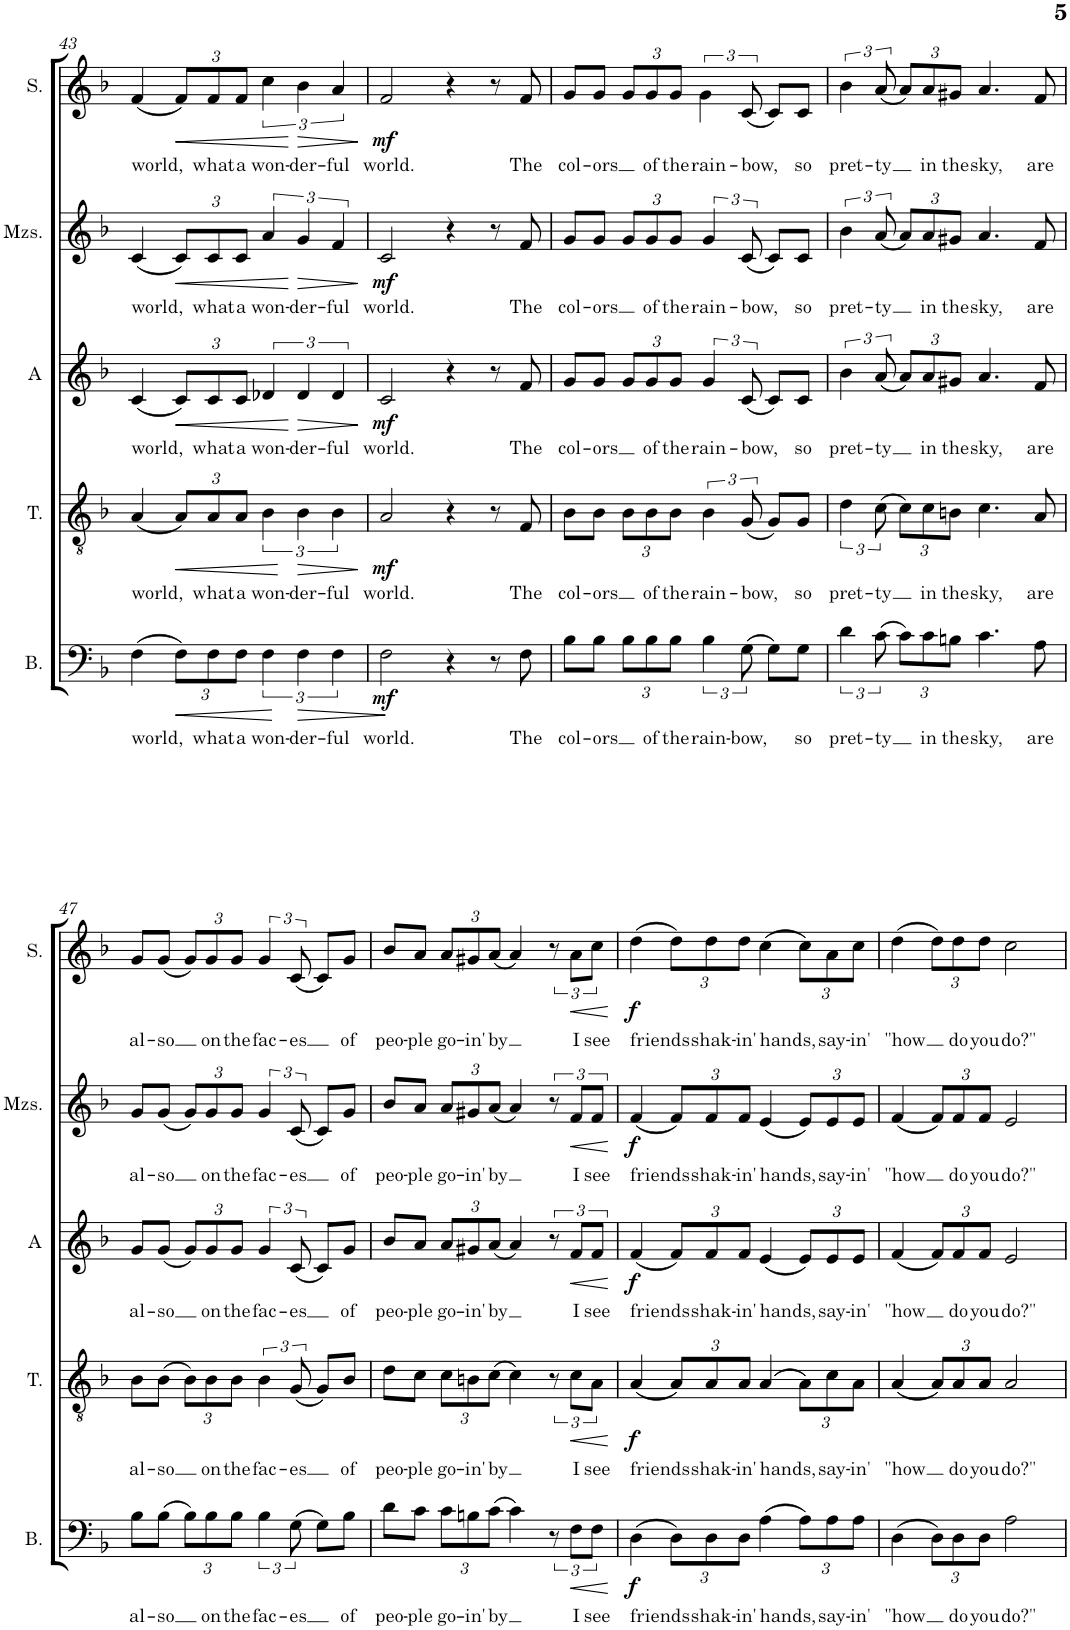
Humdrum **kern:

**kern	**text	**dynam	**kern	**text	**dynam	**kern	**text	**dynam	**kern	**text	**dynam	**kern	**text	**dynam
*part5	*part5	*part5	*part4	*part4	*part4	*part3	*part3	*part3	*part2	*part2	*part2	*part1	*part1	*part1
*staff5	*staff5	*staff5	*staff4	*staff4	*staff4	*staff3	*staff3	*staff3	*staff2	*staff2	*staff2	*staff1	*staff1	*staff1
*I"Bass	*	*	*I"Ténor	*	*	*I"A	*	*	*I"Mezzo-soprano	*	*	*I"Soprano	*	*
*I'B.	*	*	*I'T.	*	*	*I'A	*	*	*I'Mzs.	*	*	*I'S.	*	*
!!LO:PB:g=z
*clefF4	*	*	*clefGv2	*	*	*clefG2	*	*	*clefG2	*	*	*clefG2	*	*
*k[b-]	*	*	*k[b-]	*	*	*k[b-]	*	*	*k[b-]	*	*	*k[b-]	*	*
*M4/4	*	*	*M4/4	*	*	*M4/4	*	*	*M4/4	*	*	*M4/4	*	*
=43	=43	=43	=43	=43	=43	=43	=43	=43	=43	=43	=43	=43	=43	=43
!	!LO:LY:b	!	!	!LO:LY:b	!	!	!LO:LY:b	!	!	!LO:LY:b	!	!	!LO:LY:b	!
(4F\	world,	.	(4A/	world,	.	(4c/	world,	.	(4c/	world,	.	(4f/	world,	.
*Xbrackettup	*	*	*	*	*	*	*	*	*	*	*	*	*	*
!	!	!LO:HP:b	!	!	!	!	!	!	!	!	!	!	!	!
*	*	*	*Xbrackettup	*	*	*	*	*	*	*	*	*	*	*
!	!	!	!	!	!LO:HP:b	!	!	!	!	!	!	!	!	!
*	*	*	*	*	*	*Xbrackettup	*	*	*	*	*	*	*	*
!	!	!	!	!	!	!	!	!LO:HP:b	!	!	!	!	!	!
*	*	*	*	*	*	*	*	*	*Xbrackettup	*	*	*	*	*
!	!	!	!	!	!	!	!	!	!	!	!LO:HP:b	!	!	!
*	*	*	*	*	*	*	*	*	*	*	*	*Xbrackettup	*	*
!	!	!	!	!	!	!	!	!	!	!	!	!	!	!LO:HP:b
12F\L)	.	<	12A/L)	.	<	12c/L)	.	<	12c/L)	.	<	12f/L)	.	<
!	!LO:LY:b	!	!	!LO:LY:b	!	!	!LO:LY:b	!	!	!LO:LY:b	!	!	!LO:LY:b	!
12F\	what	.	12A/	what	.	12c/	what	.	12c/	what	.	12f/	what	.
!	!LO:LY:b	!	!	!LO:LY:b	!	!	!LO:LY:b	!	!	!LO:LY:b	!	!	!LO:LY:b	!
12F\J	a	.	12A/J	a	.	12c/J	a	.	12c/J	a	.	12f/J	a	.
*brackettup	*	*	*	*	*	*	*	*	*	*	*	*	*	*
!	!LO:LY:b	!	!	!	!	!	!	!	!	!	!	!	!	!
*	*	*	*brackettup	*	*	*	*	*	*	*	*	*	*	*
!	!	!	!	!LO:LY:b	!	!	!	!	!	!	!	!	!	!
*	*	*	*	*	*	*brackettup	*	*	*	*	*	*	*	*
!	!	!	!	!	!	!	!LO:LY:b	!	!	!	!	!	!	!
*	*	*	*	*	*	*	*	*	*brackettup	*	*	*	*	*
!	!	!	!	!	!	!	!	!	!	!LO:LY:b	!	!	!	!
*	*	*	*	*	*	*	*	*	*	*	*	*brackettup	*	*
!	!	!	!	!	!	!	!	!	!	!	!	!	!LO:LY:b	!
6F\	won-	.	6B-\	won-	.	6d-X/	won-	.	6a/	won-	.	6cc\	won-	.
!	!LO:LY:b	!LO:HP:n=1:b	!	!LO:LY:b	!LO:HP:n=1:b	!	!LO:LY:b	!LO:HP:n=1:b	!	!LO:LY:b	!LO:HP:n=1:b	!	!LO:LY:b	!LO:HP:n=1:b
6F\	-der-	[ >	6B-\	-der-	[ >	6d-/	-der-	[ >	6g/	-der-	[ >	6b-\	-der-	[ >
!	!LO:LY:b	!	!	!LO:LY:b	!	!	!LO:LY:b	!	!	!LO:LY:b	!	!	!LO:LY:b	!
6F\	-ful	.	6B-\	-ful	.	6d-/	-ful	.	6f/	-ful	.	6a/	-ful	.
.	.	.	.	.	]	.	.	]	.	.	]	.	.	]
=44	=44	=44	=44	=44	=44	=44	=44	=44	=44	=44	=44	=44	=44	=44
!	!LO:LY:b	!LO:DY:b	!	!LO:LY:b	!LO:DY:b	!	!LO:LY:b	!LO:DY:b	!	!LO:LY:b	!LO:DY:b	!	!LO:LY:b	!LO:DY:b
2F\	world.	mf	2A/	world.	mf	2c/	world.	mf	2c/	world.	mf	2f/	world.	mf
4r	.	]	4r	.	.	4r	.	.	4r	.	.	4r	.	.
8r	.	.	8r	.	.	8r	.	.	8r	.	.	8r	.	.
!	!LO:LY:b	!	!	!LO:LY:b	!	!	!LO:LY:b	!	!	!LO:LY:b	!	!	!LO:LY:b	!
8F\	The	.	8F/	The	.	8f/	The	.	8f/	The	.	8f/	The	.
=45	=45	=45	=45	=45	=45	=45	=45	=45	=45	=45	=45	=45	=45	=45
!	!LO:LY:b	!	!	!LO:LY:b	!	!	!LO:LY:b	!	!	!LO:LY:b	!	!	!LO:LY:b	!
8B-\L	col-	.	8B-\L	col-	.	8g/L	col-	.	8g/L	col-	.	8g/L	col-	.
!	!LO:LY:b	!	!	!LO:LY:b	!	!	!LO:LY:b	!	!	!LO:LY:b	!	!	!LO:LY:b	!
8B-\J	-ors	.	8B-\J	-ors	.	8g/J	-ors	.	8g/J	-ors	.	8g/J	-ors	.
*Xbrackettup	*	*	*Xbrackettup	*	*	*Xbrackettup	*	*	*Xbrackettup	*	*	*Xbrackettup	*	*
12B-\L	.	.	12B-\L	.	.	12g/L	.	.	12g/L	.	.	12g/L	.	.
!	!LO:LY:b	!	!	!LO:LY:b	!	!	!LO:LY:b	!	!	!LO:LY:b	!	!	!LO:LY:b	!
12B-\	of	.	12B-\	of	.	12g/	of	.	12g/	of	.	12g/	of	.
!	!LO:LY:b	!	!	!LO:LY:b	!	!	!LO:LY:b	!	!	!LO:LY:b	!	!	!LO:LY:b	!
12B-\J	the	.	12B-\J	the	.	12g/J	the	.	12g/J	the	.	12g/J	the	.
*brackettup	*	*	*	*	*	*	*	*	*	*	*	*	*	*
!	!LO:LY:b	!	!	!	!	!	!	!	!	!	!	!	!	!
*	*	*	*brackettup	*	*	*	*	*	*	*	*	*	*	*
!	!	!	!	!LO:LY:b	!	!	!	!	!	!	!	!	!	!
*	*	*	*	*	*	*brackettup	*	*	*	*	*	*	*	*
!	!	!	!	!	!	!	!LO:LY:b	!	!	!	!	!	!	!
*	*	*	*	*	*	*	*	*	*brackettup	*	*	*	*	*
!	!	!	!	!	!	!	!	!	!	!LO:LY:b	!	!	!	!
*	*	*	*	*	*	*	*	*	*	*	*	*brackettup	*	*
!	!	!	!	!	!	!	!	!	!	!	!	!	!LO:LY:b	!
6B-\	rain-	.	6B-\	rain-	.	6g/	rain-	.	6g/	rain-	.	6b-\	rain-	.
!	!LO:LY:b	!	!	!LO:LY:b	!	!	!LO:LY:b	!	!	!LO:LY:b	!	!	!LO:LY:b	!
(12G\	-bow,	.	(12G/	-bow,	.	(12c/	-bow,	.	(12c/	-bow,	.	(12c/	-bow,	.
8G\L)	.	.	8G/L)	.	.	8c/L)	.	.	8c/L)	.	.	8c/L)	.	.
!	!LO:LY:b	!	!	!LO:LY:b	!	!	!LO:LY:b	!	!	!LO:LY:b	!	!	!LO:LY:b	!
8G\J	so	.	8G/J	so	.	8c/J	so	.	8c/J	so	.	8c/J	so	.
=46	=46	=46	=46	=46	=46	=46	=46	=46	=46	=46	=46	=46	=46	=46
!	!LO:LY:b	!	!	!LO:LY:b	!	!	!LO:LY:b	!	!	!LO:LY:b	!	!	!LO:LY:b	!
6d\	pret-	.	6d\	pret-	.	6b-\	pret-	.	6b-\	pret-	.	6b-\	pret-	.
!	!LO:LY:b	!	!	!LO:LY:b	!	!	!LO:LY:b	!	!	!LO:LY:b	!	!	!LO:LY:b	!
(12c\	-ty	.	(12c\	-ty	.	(12a/	-ty	.	(12a/	-ty	.	(12a/	-ty	.
*Xbrackettup	*	*	*Xbrackettup	*	*	*Xbrackettup	*	*	*Xbrackettup	*	*	*Xbrackettup	*	*
12c\L)	.	.	12c\L)	.	.	12a/L)	.	.	12a/L)	.	.	12a/L)	.	.
!	!LO:LY:b	!	!	!LO:LY:b	!	!	!LO:LY:b	!	!	!LO:LY:b	!	!	!LO:LY:b	!
12c\	in	.	12c\	in	.	12a/	in	.	12a/	in	.	12a/	in	.
!	!LO:LY:b	!	!	!LO:LY:b	!	!	!LO:LY:b	!	!	!LO:LY:b	!	!	!LO:LY:b	!
12Bn\J	the	.	12Bn\J	the	.	12g#X/J	the	.	12g#X/J	the	.	12g#X/J	the	.
!	!LO:LY:b	!	!	!LO:LY:b	!	!	!LO:LY:b	!	!	!LO:LY:b	!	!	!LO:LY:b	!
4.c\	sky,	.	4.c\	sky,	.	4.a/	sky,	.	4.a/	sky,	.	4.a/	sky,	.
!	!LO:LY:b	!	!	!LO:LY:b	!	!	!LO:LY:b	!	!	!LO:LY:b	!	!	!LO:LY:b	!
8A\	are	.	8A/	are	.	8f/	are	.	8f/	are	.	8f/	are	.
!!LO:LB:g=z
=47	=47	=47	=47	=47	=47	=47	=47	=47	=47	=47	=47	=47	=47	=47
!	!LO:LY:b	!	!	!LO:LY:b	!	!	!LO:LY:b	!	!	!LO:LY:b	!	!	!LO:LY:b	!
8B-\L	al-	.	8B-\L	al-	.	8g/L	al-	.	8g/L	al-	.	8g/L	al-	.
!	!LO:LY:b	!	!	!LO:LY:b	!	!	!LO:LY:b	!	!	!LO:LY:b	!	!	!LO:LY:b	!
(8B-\J	-so	.	(8B-\J	-so	.	(8g/J	-so	.	(8g/J	-so	.	(8g/J	-so	.
12B-\L)	.	.	12B-\L)	.	.	12g/L)	.	.	12g/L)	.	.	12g/L)	.	.
!	!LO:LY:b	!	!	!LO:LY:b	!	!	!LO:LY:b	!	!	!LO:LY:b	!	!	!LO:LY:b	!
12B-\	on	.	12B-\	on	.	12g/	on	.	12g/	on	.	12g/	on	.
!	!LO:LY:b	!	!	!LO:LY:b	!	!	!LO:LY:b	!	!	!LO:LY:b	!	!	!LO:LY:b	!
12B-\J	the	.	12B-\J	the	.	12g/J	the	.	12g/J	the	.	12g/J	the	.
*brackettup	*	*	*	*	*	*	*	*	*	*	*	*	*	*
!	!LO:LY:b	!	!	!	!	!	!	!	!	!	!	!	!	!
*	*	*	*brackettup	*	*	*	*	*	*	*	*	*	*	*
!	!	!	!	!LO:LY:b	!	!	!	!	!	!	!	!	!	!
*	*	*	*	*	*	*brackettup	*	*	*	*	*	*	*	*
!	!	!	!	!	!	!	!LO:LY:b	!	!	!	!	!	!	!
*	*	*	*	*	*	*	*	*	*brackettup	*	*	*	*	*
!	!	!	!	!	!	!	!	!	!	!LO:LY:b	!	!	!	!
*	*	*	*	*	*	*	*	*	*	*	*	*brackettup	*	*
!	!	!	!	!	!	!	!	!	!	!	!	!	!LO:LY:b	!
6B-\	fac-	.	6B-\	fac-	.	6g/	fac-	.	6g/	fac-	.	6g/	fac-	.
!	!LO:LY:b	!	!	!LO:LY:b	!	!	!LO:LY:b	!	!	!LO:LY:b	!	!	!LO:LY:b	!
(12G\	-es	.	(12G/	-es	.	(12c/	-es	.	(12c/	-es	.	(12c/	-es	.
8G\L)	.	.	8G/L)	.	.	8c/L)	.	.	8c/L)	.	.	8c/L)	.	.
!	!LO:LY:b	!	!	!LO:LY:b	!	!	!LO:LY:b	!	!	!LO:LY:b	!	!	!LO:LY:b	!
8B-\J	of	.	8B-/J	of	.	8g/J	of	.	8g/J	of	.	8g/J	of	.
=48	=48	=48	=48	=48	=48	=48	=48	=48	=48	=48	=48	=48	=48	=48
!	!LO:LY:b	!	!	!LO:LY:b	!	!	!LO:LY:b	!	!	!LO:LY:b	!	!	!LO:LY:b	!
8d\L	peo-	.	8d\L	peo-	.	8b-/L	peo-	.	8b-/L	peo-	.	8b-/L	peo-	.
!	!LO:LY:b	!	!	!LO:LY:b	!	!	!LO:LY:b	!	!	!LO:LY:b	!	!	!LO:LY:b	!
8c\J	-ple	.	8c\J	-ple	.	8a/J	-ple	.	8a/J	-ple	.	8a/J	-ple	.
*Xbrackettup	*	*	*	*	*	*	*	*	*	*	*	*	*	*
!	!LO:LY:b	!	!	!	!	!	!	!	!	!	!	!	!	!
*	*	*	*Xbrackettup	*	*	*	*	*	*	*	*	*	*	*
!	!	!	!	!LO:LY:b	!	!	!	!	!	!	!	!	!	!
*	*	*	*	*	*	*Xbrackettup	*	*	*	*	*	*	*	*
!	!	!	!	!	!	!	!LO:LY:b	!	!	!	!	!	!	!
*	*	*	*	*	*	*	*	*	*Xbrackettup	*	*	*	*	*
!	!	!	!	!	!	!	!	!	!	!LO:LY:b	!	!	!	!
*	*	*	*	*	*	*	*	*	*	*	*	*Xbrackettup	*	*
!	!	!	!	!	!	!	!	!	!	!	!	!	!LO:LY:b	!
12c\L	go-	.	12c\L	go-	.	12a/L	go-	.	12a/L	go-	.	12a/L	go-	.
!	!LO:LY:b	!	!	!LO:LY:b	!	!	!LO:LY:b	!	!	!LO:LY:b	!	!	!LO:LY:b	!
12Bn\	-in'	.	12Bn\	-in'	.	12g#X/	-in'	.	12g#X/	-in'	.	12g#X/	-in'	.
!	!LO:LY:b	!	!	!LO:LY:b	!	!	!LO:LY:b	!	!	!LO:LY:b	!	!	!LO:LY:b	!
(12c\J	by	.	(12c\J	by	.	(12a/J	by	.	(12a/J	by	.	(12a/J	by	.
4c\)	.	.	4c\)	.	.	4a/)	.	.	4a/)	.	.	4a/)	.	.
*brackettup	*	*	*brackettup	*	*	*brackettup	*	*	*brackettup	*	*	*brackettup	*	*
12r	.	.	12r	.	.	12r	.	.	12r	.	.	12r	.	.
!	!LO:LY:b	!LO:HP:b	!	!LO:LY:b	!LO:HP:b	!	!LO:LY:b	!LO:HP:b	!	!LO:LY:b	!LO:HP:b	!	!LO:LY:b	!LO:HP:b
12F\L	I	<	12c\L	I	<	12f/L	I	<	12f/L	I	<	12a\L	I	<
!	!LO:LY:b	!	!	!LO:LY:b	!	!	!LO:LY:b	!	!	!LO:LY:b	!	!	!LO:LY:b	!
12F\J	see	.	12A\J	see	.	12f/J	see	.	12f/J	see	.	12cc\J	see	.
.	.	[	.	.	[	.	.	[	.	.	[	.	.	[
=49	=49	=49	=49	=49	=49	=49	=49	=49	=49	=49	=49	=49	=49	=49
!	!LO:LY:b	!LO:DY:b	!	!LO:LY:b	!LO:DY:b	!	!LO:LY:b	!LO:DY:b	!	!LO:LY:b	!LO:DY:b	!	!LO:LY:b	!LO:DY:b
(4D\	friends	f	(4A/	friends	f	(4f/	friends	f	(4f/	friends	f	(4dd\	friends	f
*Xbrackettup	*	*	*Xbrackettup	*	*	*Xbrackettup	*	*	*Xbrackettup	*	*	*Xbrackettup	*	*
12D\L)	.	.	12A/L)	.	.	12f/L)	.	.	12f/L)	.	.	12dd\L)	.	.
!	!LO:LY:b	!	!	!LO:LY:b	!	!	!LO:LY:b	!	!	!LO:LY:b	!	!	!LO:LY:b	!
12D\	shak-	.	12A/	shak-	.	12f/	shak-	.	12f/	shak-	.	12dd\	shak-	.
!	!LO:LY:b	!	!	!LO:LY:b	!	!	!LO:LY:b	!	!	!LO:LY:b	!	!	!LO:LY:b	!
12D\J	-in'	.	12A/J	-in'	.	12f/J	-in'	.	12f/J	-in'	.	12dd\J	-in'	.
!	!LO:LY:b	!	!	!LO:LY:b	!	!	!LO:LY:b	!	!	!LO:LY:b	!	!	!LO:LY:b	!
(4A\	hands,	.	(4A/	hands,	.	(4e/	hands,	.	(4e/	hands,	.	(4cc\	hands,	.
12A\L)	.	.	12A\L)	.	.	12e/L)	.	.	12e/L)	.	.	12cc\L)	.	.
!	!LO:LY:b	!	!	!LO:LY:b	!	!	!LO:LY:b	!	!	!LO:LY:b	!	!	!LO:LY:b	!
12A\	say-	.	12c\	say-	.	12e/	say-	.	12e/	say-	.	12a\	say-	.
!	!LO:LY:b	!	!	!LO:LY:b	!	!	!LO:LY:b	!	!	!LO:LY:b	!	!	!LO:LY:b	!
12A\J	-in'	.	12A\J	-in'	.	12e/J	-in'	.	12e/J	-in'	.	12cc\J	-in'	.
=50	=50	=50	=50	=50	=50	=50	=50	=50	=50	=50	=50	=50	=50	=50
!	!LO:LY:b	!	!	!LO:LY:b	!	!	!LO:LY:b	!	!	!LO:LY:b	!	!	!LO:LY:b	!
(4D\	"how	.	(4A/	"how	.	(4f/	"how	.	(4f/	"how	.	(4dd\	"how	.
12D\L)	.	.	12A/L)	.	.	12f/L)	.	.	12f/L)	.	.	12dd\L)	.	.
!	!LO:LY:b	!	!	!LO:LY:b	!	!	!LO:LY:b	!	!	!LO:LY:b	!	!	!LO:LY:b	!
12D\	do	.	12A/	do	.	12f/	do	.	12f/	do	.	12dd\	do	.
!	!LO:LY:b	!	!	!LO:LY:b	!	!	!LO:LY:b	!	!	!LO:LY:b	!	!	!LO:LY:b	!
12D\J	you	.	12A/J	you	.	12f/J	you	.	12f/J	you	.	12dd\J	you	.
!	!LO:LY:b	!	!	!LO:LY:b	!	!	!LO:LY:b	!	!	!LO:LY:b	!	!	!LO:LY:b	!
2A\	do?"	.	2A/	do?"	.	2e/	do?"	.	2e/	do?"	.	2cc\	do?"	.
=	=	=	=	=	=	=	=	=	=	=	=	=	=	=
*-	*-	*-	*-	*-	*-	*-	*-	*-	*-	*-	*-	*-	*-	*-
